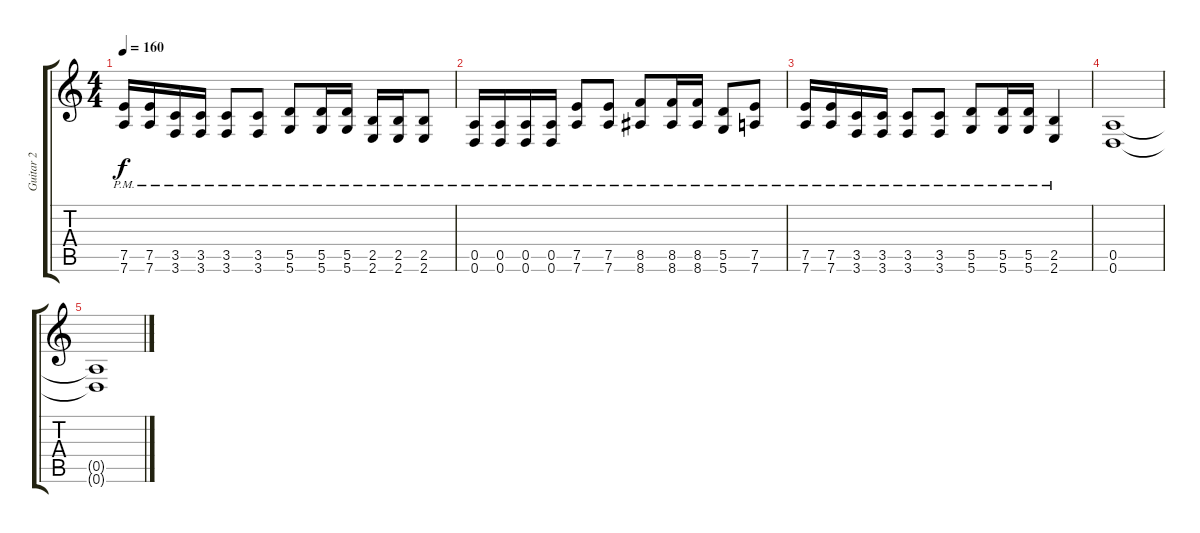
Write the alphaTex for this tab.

\track ("Guitar 2" "Guitar 2") {instrument distortionguitar}
\staff {score tabs}
\tuning (E4 B3 G3 D3 A2 D2) {hide}
\ts (4 4)
\tempo 160
\clef g2
\ks c
(7.5{pm} 7.6{pm}).16{dy f} (7.5{pm} 7.6{pm}).16 (3.5{pm} 3.6{pm}).16 (3.5{pm} 3.6{pm}).16 (3.5{pm} 3.6{pm}).8 (3.5{pm} 3.6{pm}).8 (5.5{pm} 5.6{pm}).8 (5.5{pm} 5.6{pm}).16 (5.5{pm} 5.6{pm}).16 (2.5{pm} 2.6{pm}).16 (2.5{pm} 2.6{pm}).16 (2.5{pm} 2.6{pm}).8 |
(0.5{pm} 0.6{pm}).16 (0.5{pm} 0.6{pm}).16 (0.5 0.6{pm}).16 (0.5{pm} 0.6{pm}).16 (7.5{pm} 7.6{pm}).8 (7.5{pm} 7.6{pm}).8 (8.5{pm} 8.6{pm}).8 (8.5{pm} 8.6{pm}).16 (8.5{pm} 8.6{pm}).16 (5.5{pm} 5.6{pm}).8 (7.5{pm} 7.6{pm}).8 |
(7.5{pm} 7.6{pm}).16 (7.5{pm} 7.6{pm}).16 (3.5{pm} 3.6{pm}).16 (3.5{pm} 3.6{pm}).16 (3.5{pm} 3.6{pm}).8 (3.5{pm} 3.6{pm}).8 (5.5{pm} 5.6{pm}).8 (5.5{pm} 5.6{pm}).16 (5.5{pm} 5.6{pm}).16 (2.5{pm} 2.6{pm}).4 |
(0.5 0.6).1 |
(0.5{t} 0.6{t}).1
